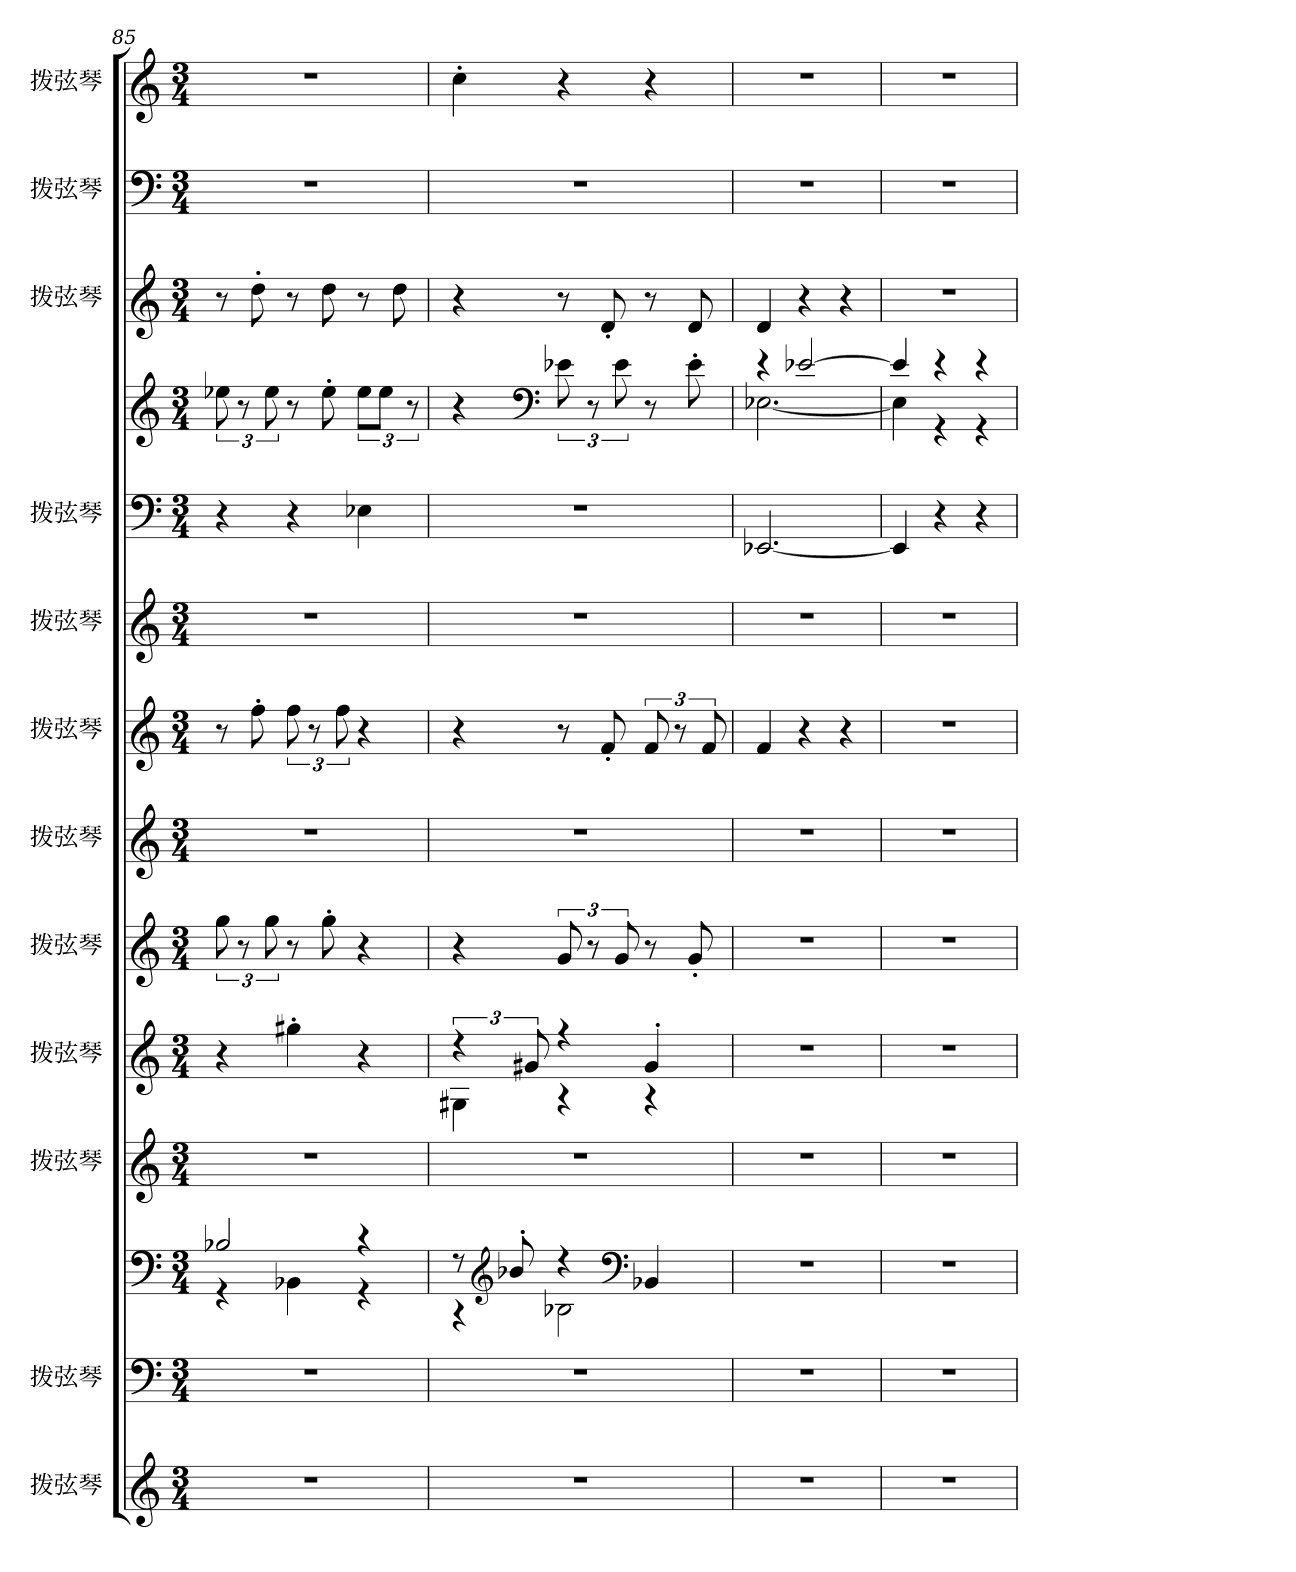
**kern	**kern	**kern	**kern	**kern	**kern	**kern	**kern	**kern	**kern	**kern	**kern	**kern	**kern
*part12	*part11	*part11	*part10	*part9	*part8	*part7	*part6	*part5	*part4	*part4	*part3	*part2	*part1
*staff14	*staff13	*staff12	*staff11	*staff10	*staff9	*staff8	*staff7	*staff6	*staff5	*staff4	*staff3	*staff2	*staff1
*I"拨弦琴	*I"拨弦琴	*	*I"拨弦琴	*I"拨弦琴	*I"拨弦琴	*I"拨弦琴	*I"拨弦琴	*I"拨弦琴	*I"拨弦琴	*	*I"拨弦琴	*I"拨弦琴	*I"拨弦琴
!!LO:PB:g=z
*clefG2	*clefF4	*clefF4	*clefG2	*clefG2	*clefG2	*clefG2	*clefG2	*clefG2	*clefF4	*clefG2	*clefG2	*clefF4	*clefG2
*k[]	*k[]	*k[]	*k[]	*k[]	*k[]	*k[]	*k[]	*k[]	*k[]	*k[]	*k[]	*k[]	*k[]
*M3/4	*M3/4	*M3/4	*M3/4	*M3/4	*M3/4	*M3/4	*M3/4	*M3/4	*M3/4	*M3/4	*M3/4	*M3/4	*M3/4
=85	=85	=85	=85	=85	=85	=85	=85	=85	=85	=85	=85	=85	=85
*	*	*^	*	*	*	*	*	*	*	*	*	*	*
2.r	2.r	2B-X/	4r	2.r	4r	12gg\	2.r	8r	2.r	4r	12ee-X\	8r	2.r	2.r
.	.	.	.	.	.	12r	.	.	.	.	12r	.	.	.
.	.	.	.	.	.	.	.	8ff'\	.	.	.	8dd'\	.	.
.	.	.	.	.	.	12gg\	.	.	.	.	12ee-\	.	.	.
.	.	.	4BB-X\	.	4gg#X'\	8r	.	12ff\	.	4r	8r	8r	.	.
.	.	.	.	.	.	.	.	12r	.	.	.	.	.	.
.	.	.	.	.	.	8gg'\	.	.	.	.	8ee-'\	8dd\	.	.
.	.	.	.	.	.	.	.	12ff\	.	.	.	.	.	.
.	.	4r	4r	.	4r	4r	.	4r	.	4E-X\	12ee-\L	8r	.	.
.	.	.	.	.	.	.	.	.	.	.	12ee-\J	.	.	.
.	.	.	.	.	.	.	.	.	.	.	.	8dd\	.	.
.	.	.	.	.	.	.	.	.	.	.	12r	.	.	.
=86	=86	=86	=86	=86	=86	=86	=86	=86	=86	=86	=86	=86	=86	=86
*	*	*	*	*	*^	*	*	*	*	*	*	*	*	*
2.r	2.r	8r	4r	2.r	6r	4G#X\	4r	2.r	4r	2.r	2.r	4r	4r	2.r	4cc'\
*	*	*clefG2	*	*	*	*	*	*	*	*	*	*	*	*	*
.	.	8b-X'/	.	.	.	.	.	.	.	.	.	.	.	.	.
.	.	.	.	.	12g#X/	.	.	.	.	.	.	.	.	.	.
*	*	*	*	*	*	*	*	*	*	*	*	*clefF4	*	*	*
.	.	4r	2B-X\	.	4r	4r	12g/	.	8r	.	.	12e-X\	8r	.	4r
.	.	.	.	.	.	.	12r	.	.	.	.	12r	.	.	.
.	.	.	.	.	.	.	.	.	8f'/	.	.	.	8d'/	.	.
.	.	.	.	.	.	.	12g/	.	.	.	.	12e-\	.	.	.
*	*	*clefF4	*	*	*	*	*	*	*	*	*	*	*	*	*
.	.	4BB-X/	.	.	4g#'/	4r	8r	.	12f/	.	.	8r	8r	.	4r
.	.	.	.	.	.	.	.	.	12r	.	.	.	.	.	.
.	.	.	.	.	.	.	8g'/	.	.	.	.	8e-'\	8d/	.	.
.	.	.	.	.	.	.	.	.	12f/	.	.	.	.	.	.
*	*	*v	*v	*	*v	*v	*	*	*	*	*	*	*	*	*
=87	=87	=87	=87	=87	=87	=87	=87	=87	=87	=87	=87	=87	=87
*	*	*	*	*	*	*	*	*	*	*^	*	*	*
2.r	2.r	2.r	2.r	2.r	2.r	2.r	4f/	2.r	[2.EE-X/	4r	[2.E-X\	4d/	2.r	2.r
.	.	.	.	.	.	.	4r	.	.	[2e-X/	.	4r	.	.
.	.	.	.	.	.	.	4r	.	.	.	.	4r	.	.
=88	=88	=88	=88	=88	=88	=88	=88	=88	=88	=88	=88	=88	=88	=88
2.r	2.r	2.r	2.r	2.r	2.r	2.r	2.r	2.r	4EE-/]	4e-/]	4E-\]	2.r	2.r	2.r
.	.	.	.	.	.	.	.	.	4r	4r	4r	.	.	.
.	.	.	.	.	.	.	.	.	4r	4r	4r	.	.	.
*	*	*	*	*	*	*	*	*	*	*v	*v	*	*	*
=	=	=	=	=	=	=	=	=	=	=	=	=	=
*-	*-	*-	*-	*-	*-	*-	*-	*-	*-	*-	*-	*-	*-
